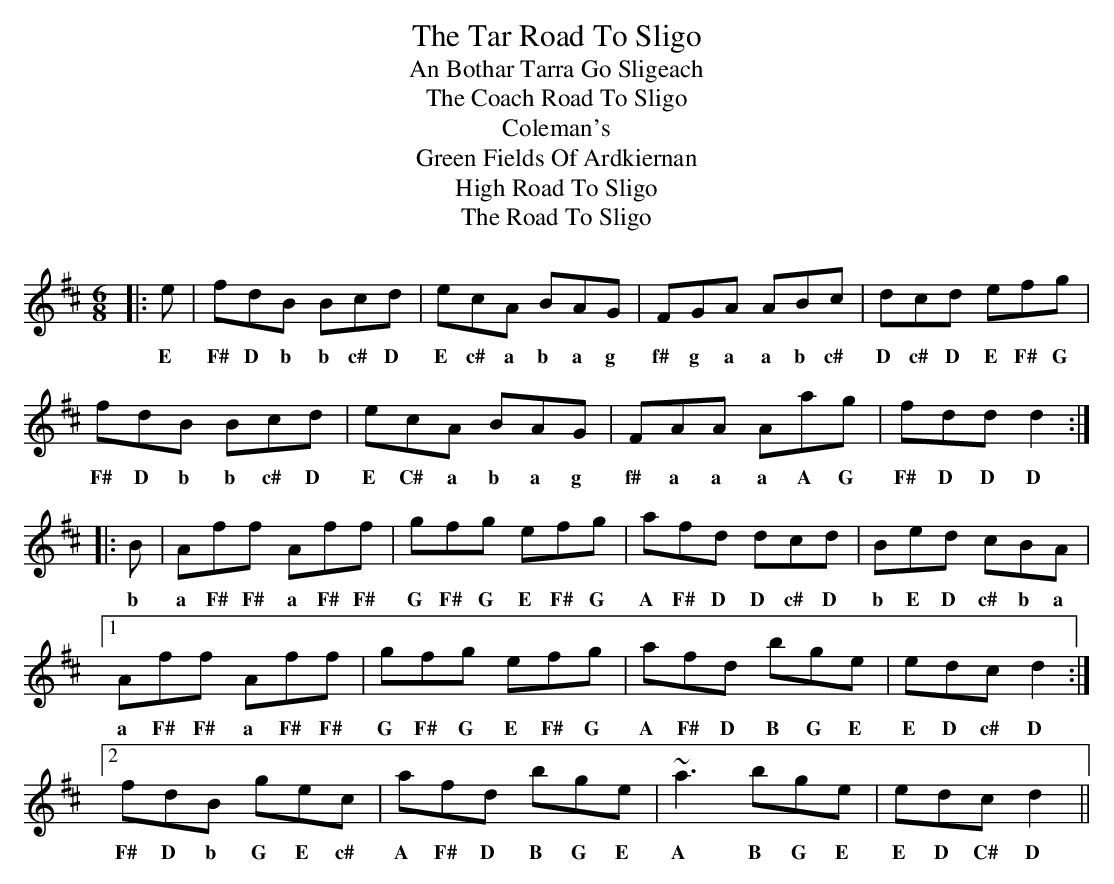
X:1
T:Tar Road To Sligo, The
T:An Bothar Tarra Go Sligeach
T:Coach Road To Sligo, The
T:Coleman's
T:Green Fields Of Ardkiernan
T:High Road To Sligo
T:Road To Sligo, The
M:6/8
L:1/8
K:Dmaj
|:e|fdB Bcd|ecA BAG|FGA ABc|dcd efg|
w:E F# D b b c# D E c# a b a g f# g a a b c# D c# D E F# G
fdB Bcd|ecA BAG|FAA Aag|fdd d2:|
w:F# D b b c# D E C# a b a g f# a a a A G F# D D D
|:B|Aff Aff|gfg efg|afd dcd|Bed cBA|
w:b a F# F# a F# F# G F# G E F# G A F# D D c# D b E D c# b a
[1 Aff Aff|gfg efg|afd bge|edc d2:|
w:a F# F# a F# F# G F# G E F# G A F# D B G E E D c# D
[2 fdB gec|afd bge|~a3 bge|edc d2||
w: F# D b G E c# A F# D B G E A B G E E D C# D
